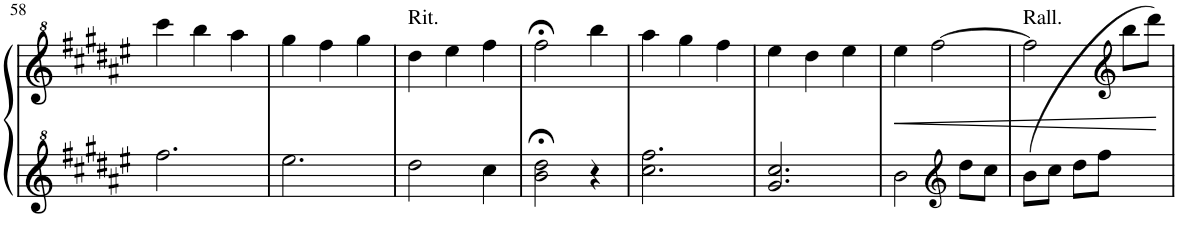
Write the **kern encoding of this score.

**kern	**kern	**dynam
*part1	*part1	*part1
*staff2	*staff1	*staff1/2
*I"Piano	*	*
*I'Pno.	*	*
!!LO:PB:g=z
*clefG^2	*clefG^2	*
*k[f#c#g#d#a#e#]	*k[f#c#g#d#a#e#]	*
*M3/4	*M3/4	*
=58	=58	=58
2.fff#\	4cccc#\	.
.	4bbb\	.
.	4aaa#\	.
=59	=59	=59
2.eee#\	4ggg#\	.
.	4fff#\	.
.	4ggg#\	.
=60	=60	=60
!	!LO:TX:a:t=Rit.	!
2ddd#\	4ddd#\	.
.	4eee#\	.
4ccc#\	4fff#\	.
=61	=61	=61
2bb\;< 2ddd#\;<	2fff#;<\	.
4r	4bbb\	.
=62	=62	=62
2.ccc#\ 2.fff#\	4aaa#\	.
.	4ggg#\	.
.	4fff#\	.
=63	=63	=63
2.gg#/ 2.ccc#/	4eee#\	.
.	4ddd#\	.
.	4eee#\	.
=64	=64	=64
!	!	!LO:HP:b
2bb\	4eee#\	<
.	[2fff#\	.
*clefG2	*	*
8dd#\L	.	.
8cc#\J	.	.
=65	=65	=65
*	*^	*
!	!LO:TX:a:t=Rall.	!	!
(8b\L	2fff#\]	2ryy	.
8cc#\J	.	.	.
8dd#\L	.	.	.
8ff#\J	.	.	.
*	*clefG2	*	*
4ryy	4rcyy	8bb\L	.
.	.	8ddd#\J)	.
*	*v	*v	*
.	.	[
=	=	=
*-	*-	*-
